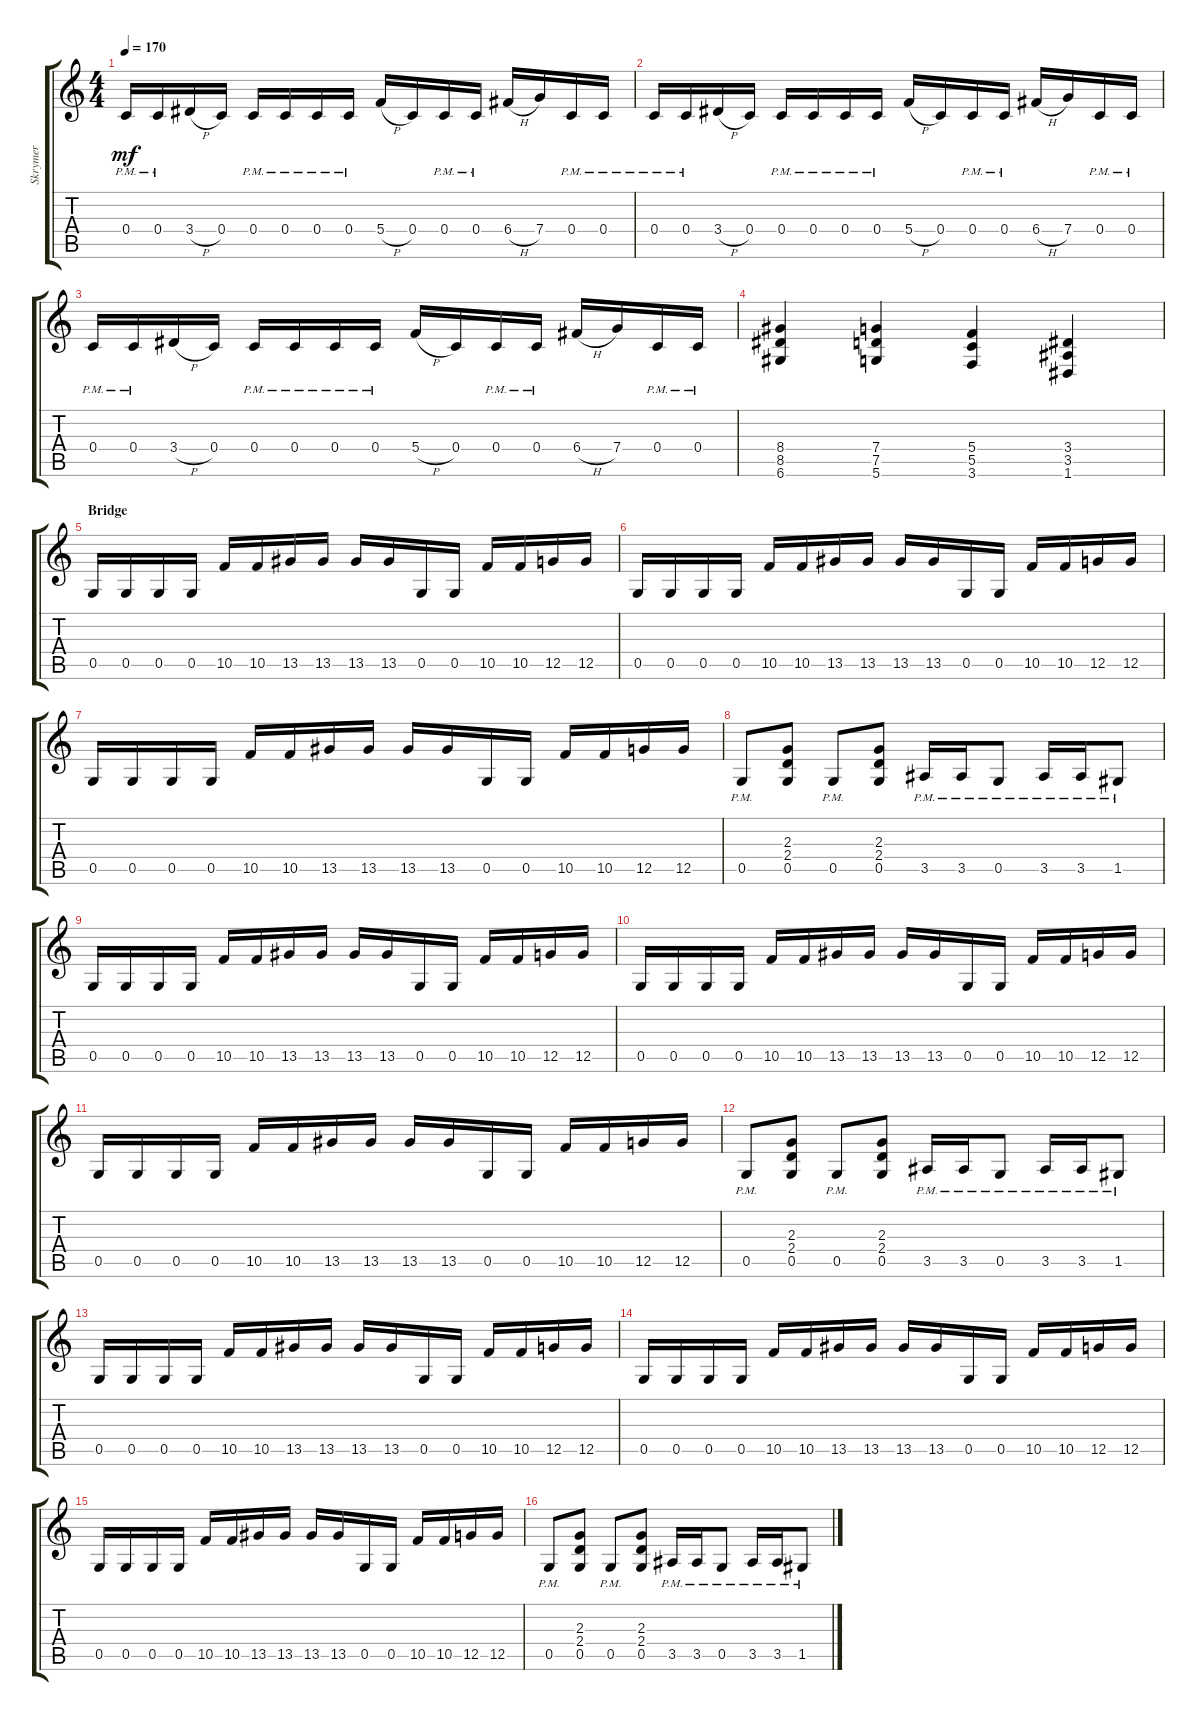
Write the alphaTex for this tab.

\track ("Skrymer" "Skrymer") {instrument overdrivenguitar}
\staff {score tabs}
\tuning (D4 A3 F3 C3 G2 D2) {hide}
\ts (4 4)
\tempo 170
\clef g2
\ks c
0.4{pm}.16{dy mf} 0.4{pm}.16 3.4{h}.16 0.4.16 0.4{pm}.16 0.4{pm}.16 0.4{pm}.16 0.4{pm}.16 5.4{h}.16 0.4.16 0.4{pm}.16 0.4{pm}.16 6.4{h}.16 7.4.16 0.4{pm}.16 0.4{pm}.16 |
0.4{pm}.16 0.4{pm}.16 3.4{h}.16 0.4.16 0.4{pm}.16 0.4{pm}.16 0.4{pm}.16 0.4{pm}.16 5.4{h}.16 0.4.16 0.4{pm}.16 0.4{pm}.16 6.4{h}.16 7.4.16 0.4{pm}.16 0.4{pm}.16 |
0.4{pm}.16 0.4{pm}.16 3.4{h}.16 0.4.16 0.4{pm}.16 0.4{pm}.16 0.4{pm}.16 0.4{pm}.16 5.4{h}.16 0.4.16 0.4{pm}.16 0.4{pm}.16 6.4{h}.16 7.4.16 0.4{pm}.16 0.4{pm}.16 |
(8.4 8.5 6.6).4 (7.4 7.5 5.6).4 (5.4 5.5 3.6).4 (3.4 3.5 1.6).4 |
\section ("" "Bridge")
0.5.16 0.5.16 0.5.16 0.5.16 10.5.16 10.5.16 13.5.16 13.5.16 13.5.16 13.5.16 0.5.16 0.5.16 10.5.16 10.5.16 12.5.16 12.5.16 |
0.5.16 0.5.16 0.5.16 0.5.16 10.5.16 10.5.16 13.5.16 13.5.16 13.5.16 13.5.16 0.5.16 0.5.16 10.5.16 10.5.16 12.5.16 12.5.16 |
0.5.16 0.5.16 0.5.16 0.5.16 10.5.16 10.5.16 13.5.16 13.5.16 13.5.16 13.5.16 0.5.16 0.5.16 10.5.16 10.5.16 12.5.16 12.5.16 |
0.5{pm}.8 (2.3 2.4 0.5).8 0.5{pm}.8 (2.3 2.4 0.5).8 3.5{pm}.16 3.5{pm}.16 0.5{pm}.8 3.5{pm}.16 3.5{pm}.16 1.5{pm}.8 |
0.5.16 0.5.16 0.5.16 0.5.16 10.5.16 10.5.16 13.5.16 13.5.16 13.5.16 13.5.16 0.5.16 0.5.16 10.5.16 10.5.16 12.5.16 12.5.16 |
0.5.16 0.5.16 0.5.16 0.5.16 10.5.16 10.5.16 13.5.16 13.5.16 13.5.16 13.5.16 0.5.16 0.5.16 10.5.16 10.5.16 12.5.16 12.5.16 |
0.5.16 0.5.16 0.5.16 0.5.16 10.5.16 10.5.16 13.5.16 13.5.16 13.5.16 13.5.16 0.5.16 0.5.16 10.5.16 10.5.16 12.5.16 12.5.16 |
0.5{pm}.8 (2.3 2.4 0.5).8 0.5{pm}.8 (2.3 2.4 0.5).8 3.5{pm}.16 3.5{pm}.16 0.5{pm}.8 3.5{pm}.16 3.5{pm}.16 1.5{pm}.8 |
0.5.16 0.5.16 0.5.16 0.5.16 10.5.16 10.5.16 13.5.16 13.5.16 13.5.16 13.5.16 0.5.16 0.5.16 10.5.16 10.5.16 12.5.16 12.5.16 |
0.5.16 0.5.16 0.5.16 0.5.16 10.5.16 10.5.16 13.5.16 13.5.16 13.5.16 13.5.16 0.5.16 0.5.16 10.5.16 10.5.16 12.5.16 12.5.16 |
0.5.16 0.5.16 0.5.16 0.5.16 10.5.16 10.5.16 13.5.16 13.5.16 13.5.16 13.5.16 0.5.16 0.5.16 10.5.16 10.5.16 12.5.16 12.5.16 |
0.5{pm}.8 (2.3 2.4 0.5).8 0.5{pm}.8 (2.3 2.4 0.5).8 3.5{pm}.16 3.5{pm}.16 0.5{pm}.8 3.5{pm}.16 3.5{pm}.16 1.5{pm}.8
